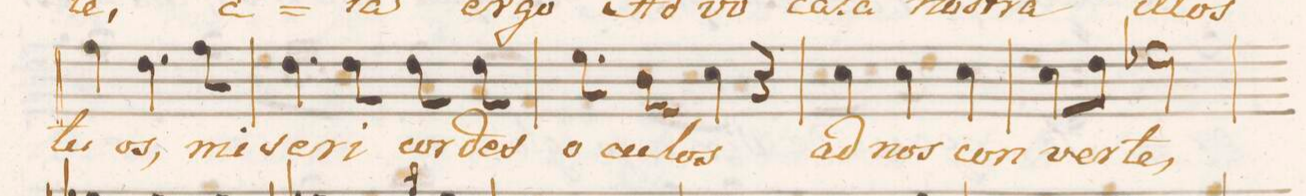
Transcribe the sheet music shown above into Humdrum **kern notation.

**kern	**text	**dynam
*I"Tenore.	*	*
*clefC4	*	*
*k[b-e-]	*	*
*M3/4	*	*
4e-\	tu-	.
4.c\	-os,	.
8e-\	mi-	.
=35	=35	=35
4.c\	-se-	.
8c\	-ri-	.
8c\	-cor-	.
8c\	-des	.
=36	=36	=36
8.d\	o-	.
16A\	-cu-	.
4B-\	-los	.
4r	.	.
=37	=37	=37
4B-\	ad	.
4B-\	nos	.
4B-\	con-	.
=38	=38	=38
8B-\L	-ver-	.
8c\J	.	.
2d-X\	-te,	.
=39	=39	=39
*-	*-	*-
